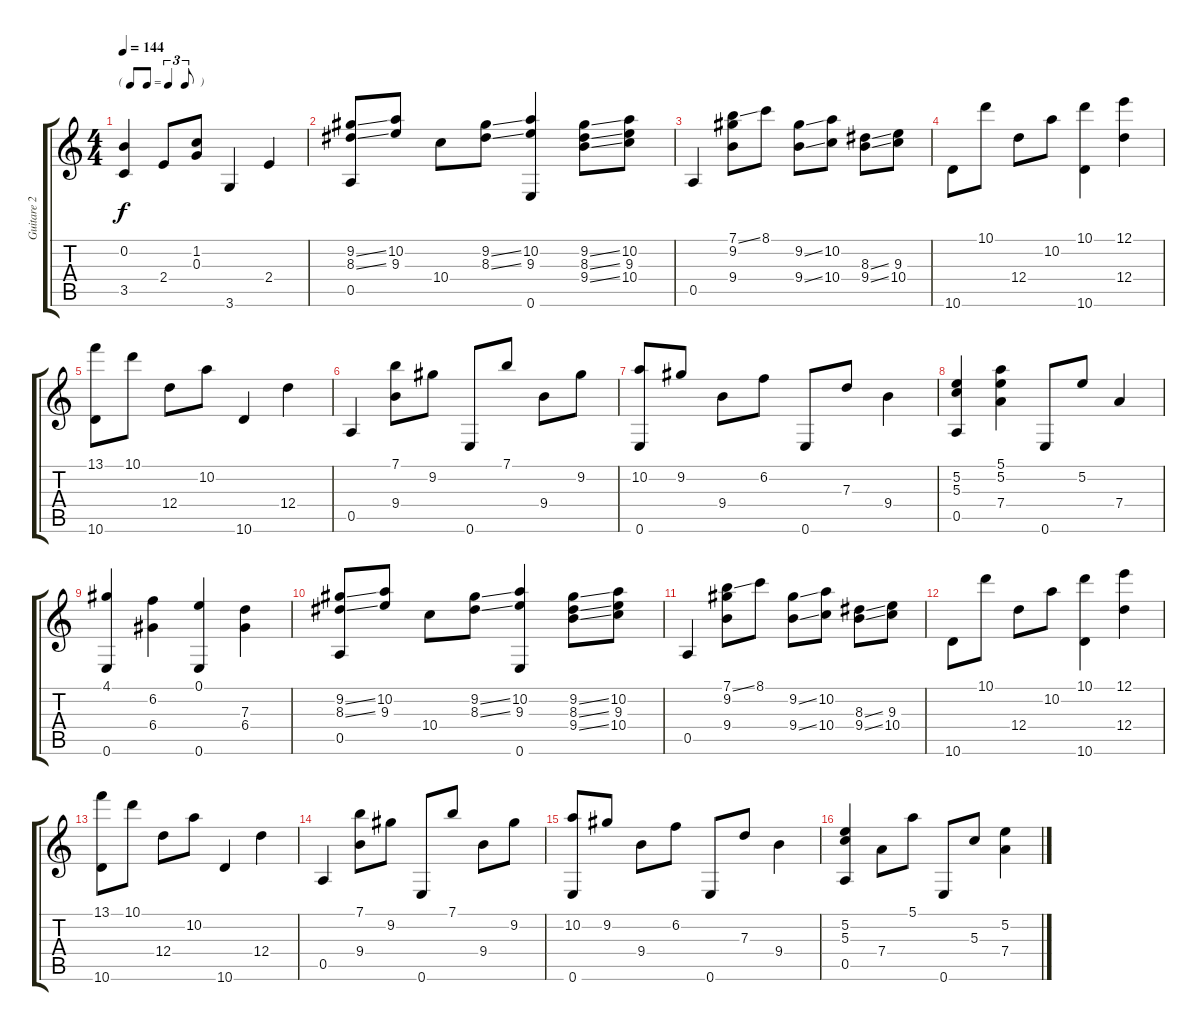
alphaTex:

\track ("Guitare 2" "Guitare 2") {instrument acousticguitarsteel}
\staff {score tabs}
\tuning (E4 B3 G3 D3 A2 E2) {hide}
\ts (4 4)
\tf triplet8th
\tempo 144
\clef g2
\ks c
(0.2 3.5).4{dy f} 2.4.8 (1.2 0.3).8 3.6.4 2.4.4 |
(9.2{ss} 8.3{ss} 0.5).8 (10.2 9.3).8 10.4.8 (9.2{ss} 8.3{ss}).8 (10.2 9.3 0.6).4 (9.2{ss} 8.3{ss} 9.4{ss}).8 (10.2 9.3 10.4).8 |
0.5.4 (7.1{ss} 9.2 9.4).8 8.1.8 (9.2{ss} 9.4{ss}).8 (10.2 10.4).8 (8.3{ss} 9.4{ss}).8 (9.3 10.4).8 |
10.6.8 10.1.8 12.4.8 10.2.8 (10.1 10.6).4 (12.1 12.4).4 |
(13.1 10.6).8 10.1.8 12.4.8 10.2.8 10.6.4 12.4.4 |
0.5.4 (7.1 9.4).8 9.2.8 0.6.8 7.1.8 9.4.8 9.2.8 |
(10.2 0.6).8 9.2.8 9.4.8 6.2.8 0.6.8 7.3.8 9.4.4 |
(5.2 5.3 0.5).4 (5.1 5.2 7.4).4 0.6.8 5.2.8 7.4.4 |
(4.1 0.6).4 (6.2 6.4).4 (0.1 0.6).4 (7.3 6.4).4 |
(9.2{ss} 8.3{ss} 0.5).8 (10.2 9.3).8 10.4.8 (9.2{ss} 8.3{ss}).8 (10.2 9.3 0.6).4 (9.2{ss} 8.3{ss} 9.4{ss}).8 (10.2 9.3 10.4).8 |
0.5.4 (7.1{ss} 9.2 9.4).8 8.1.8 (9.2{ss} 9.4{ss}).8 (10.2 10.4).8 (8.3{ss} 9.4{ss}).8 (9.3 10.4).8 |
10.6.8 10.1.8 12.4.8 10.2.8 (10.1 10.6).4 (12.1 12.4).4 |
(13.1 10.6).8 10.1.8 12.4.8 10.2.8 10.6.4 12.4.4 |
0.5.4 (7.1 9.4).8 9.2.8 0.6.8 7.1.8 9.4.8 9.2.8 |
(10.2 0.6).8 9.2.8 9.4.8 6.2.8 0.6.8 7.3.8 9.4.4 |
(5.2 5.3 0.5).4 7.4.8 5.1.8 0.6.8 5.3.8 (5.2 7.4).4
